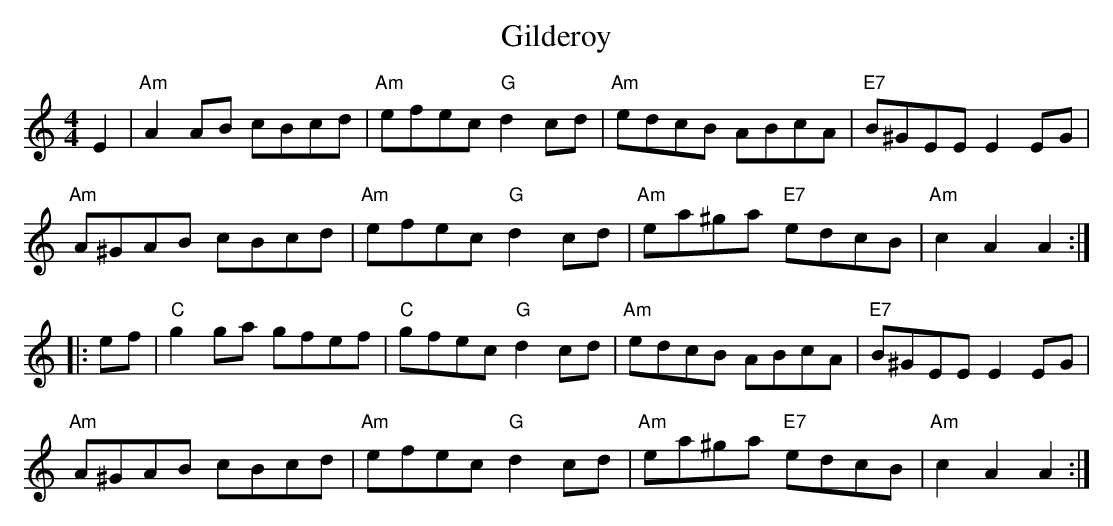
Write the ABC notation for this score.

X:1
T:Gilderoy
M:4/4
L:1/4
K:Am
E|"Am"AA/2B/2 c/2B/2c/2d/2|"Am"e/2f/2e/2c/2 "G"dc/2d/2|\
"Am"e/2d/2c/2B/2 A/2B/2c/2A/2|"E7"B/2^G/2E/2E/2 EE/2G/2|
"Am"A/2^G/2A/2B/2 c/2B/2c/2d/2|"Am"e/2f/2e/2c/2 "G"dc/2d/2|\
"Am"e/2a/2^g/2a/2 "E7"e/2d/2c/2B/2|"Am"cA A:|
|:e/2f/2|"C"gg/2a/2 g/2f/2e/2f/2|"C"g/2f/2e/2c/2 "G"dc/2d/2|\
"Am"e/2d/2c/2B/2 A/2B/2c/2A/2|"E7"B/2^G/2E/2E/2 EE/2G/2|
"Am"A/2^G/2A/2B/2 c/2B/2c/2d/2|"Am"e/2f/2e/2c/2 "G"dc/2d/2|\
"Am"e/2a/2^g/2a/2 "E7"e/2d/2c/2B/2|"Am"cA A:|
